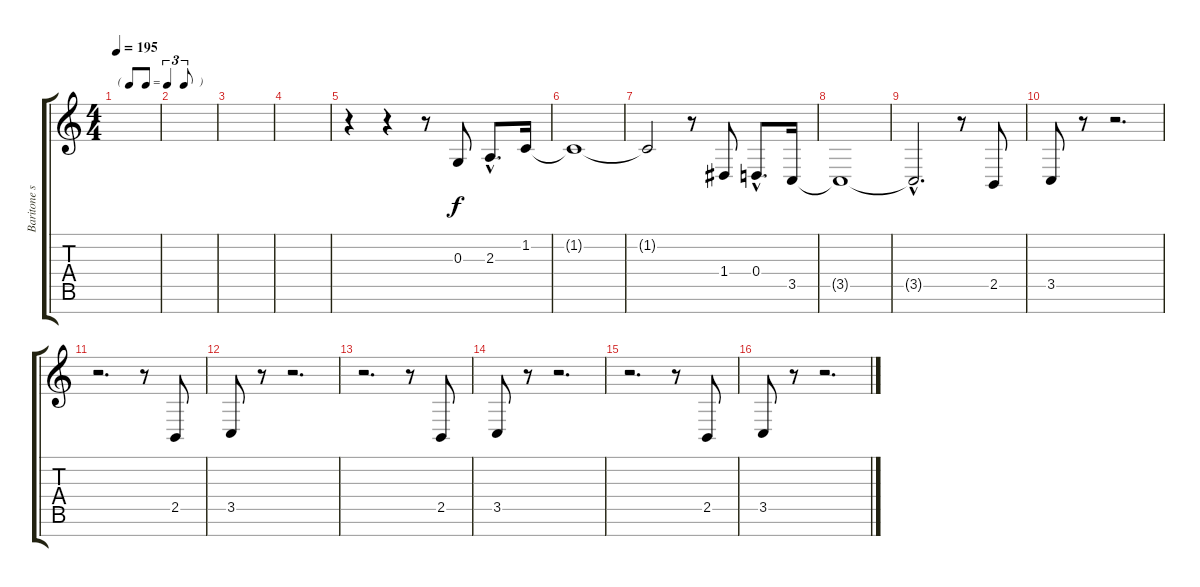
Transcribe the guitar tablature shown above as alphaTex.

\track ("Baritone sax" "Baritone s") {instrument baritonesax}
\staff {score tabs}
\tuning (E4 B3 G3 D3 A2 E2 B1) {hide}
\ts (4 4)
\tf triplet8th
\tempo 195
\clef g2
\ks c
|
|
|
|
r.4 r.4 r.8 0.3.8 2.3{hac}.8{d} 1.2.16 |
1.2{t}.1 |
1.2{t}.2 r.8 1.4.8 0.4{hac}.8{d} 3.5.16 |
3.5{t}.1 |
3.5{hac t}.2{d} r.8 2.5.8 |
3.5.8 r.8 r.2{d} |
r.2{d} r.8 2.5.8 |
3.5.8 r.8 r.2{d} |
r.2{d} r.8 2.5.8 |
3.5.8 r.8 r.2{d} |
r.2{d} r.8 2.5.8 |
3.5.8 r.8 r.2{d}
